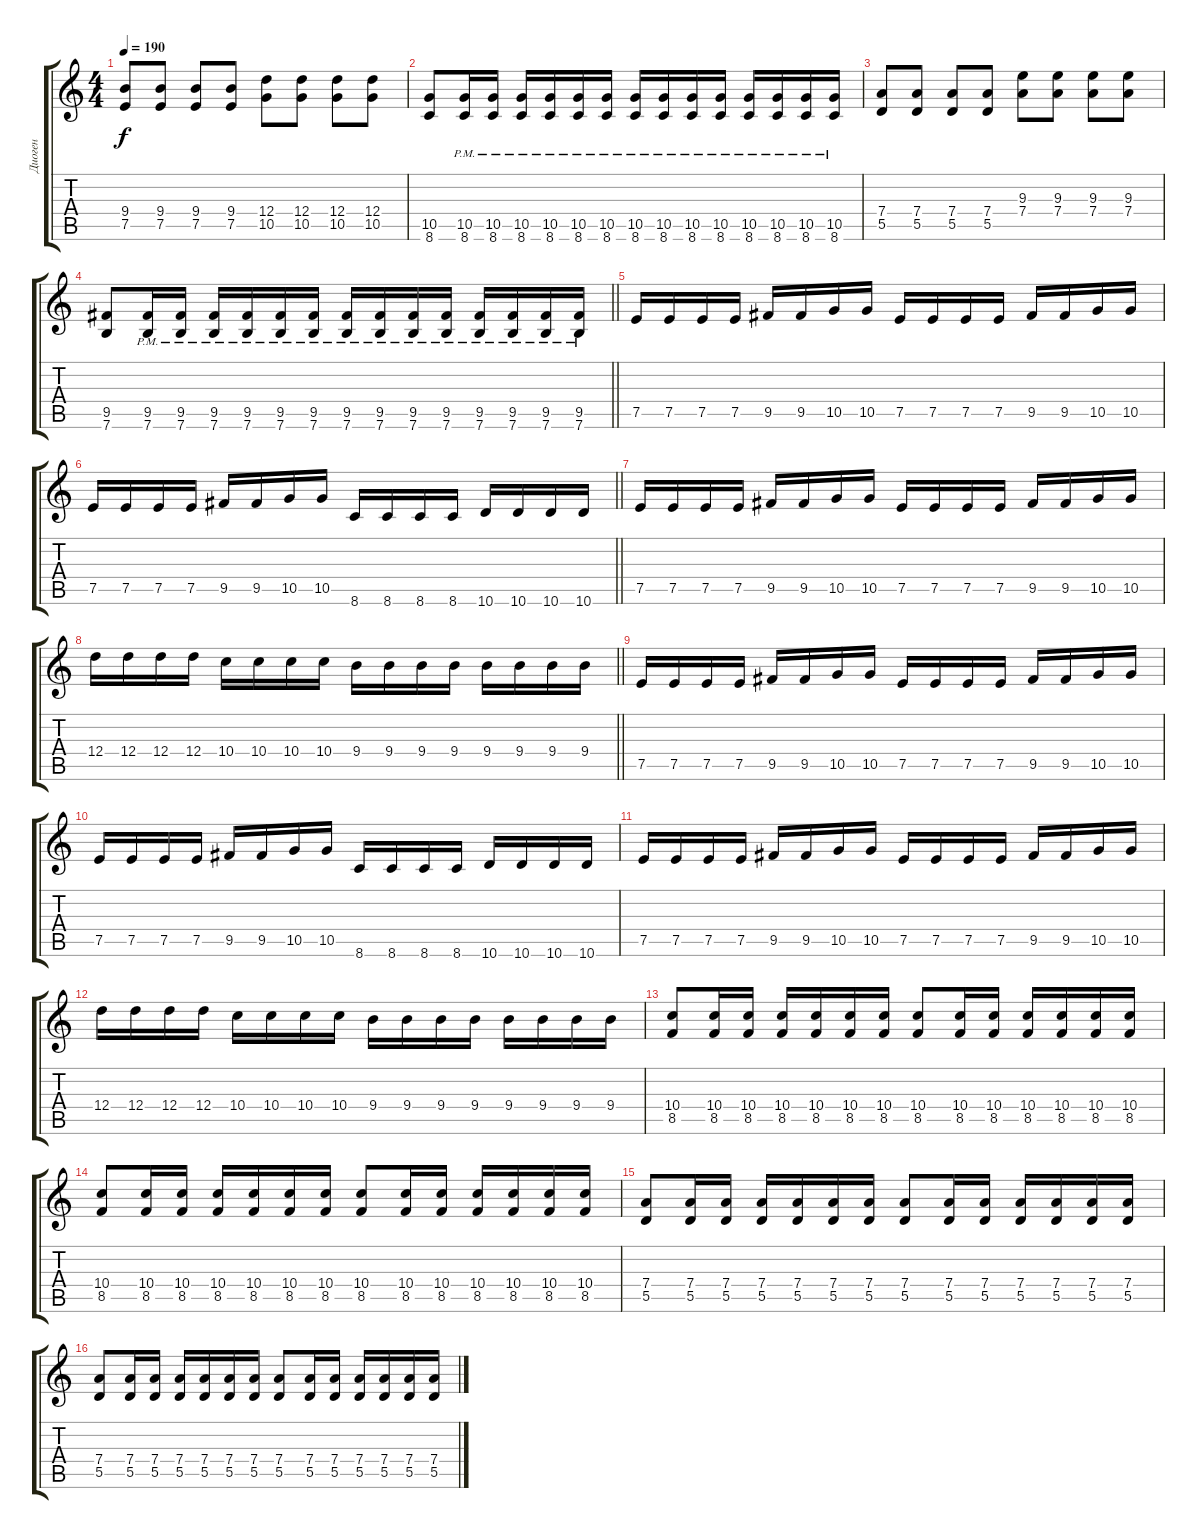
\track ("Диоген" "Диоген") {instrument distortionguitar}
\staff {score tabs}
\tuning (E4 B3 G3 D3 A2 E2) {hide}
\ts (4 4)
\tempo 190
\clef g2
\ks c
(9.4 7.5).8{dy f} (9.4 7.5).8 (9.4 7.5).8 (9.4 7.5).8 (12.4 10.5).8 (12.4 10.5).8 (12.4 10.5).8 (12.4 10.5).8 |
(10.5 8.6).8 (10.5{pm} 8.6{pm}).16 (10.5{pm} 8.6{pm}).16 (10.5{pm} 8.6{pm}).16 (10.5{pm} 8.6{pm}).16 (10.5{pm} 8.6{pm}).16 (10.5{pm} 8.6{pm}).16 (10.5{pm} 8.6{pm}).16 (10.5{pm} 8.6{pm}).16 (10.5{pm} 8.6{pm}).16 (10.5{pm} 8.6{pm}).16 (10.5{pm} 8.6{pm}).16 (10.5{pm} 8.6{pm}).16 (10.5{pm} 8.6{pm}).16 (10.5{pm} 8.6{pm}).16 |
(7.4 5.5).8 (7.4 5.5).8 (7.4 5.5).8 (7.4 5.5).8 (9.3 7.4).8 (9.3 7.4).8 (9.3 7.4).8 (9.3 7.4).8 |
\barLineRight lightlight
(9.5 7.6).8 (9.5{pm} 7.6{pm}).16 (9.5{pm} 7.6{pm}).16 (9.5{pm} 7.6{pm}).16 (9.5{pm} 7.6{pm}).16 (9.5{pm} 7.6{pm}).16 (9.5{pm} 7.6{pm}).16 (9.5{pm} 7.6{pm}).16 (9.5{pm} 7.6{pm}).16 (9.5{pm} 7.6{pm}).16 (9.5{pm} 7.6{pm}).16 (9.5{pm} 7.6{pm}).16 (9.5{pm} 7.6{pm}).16 (9.5{pm} 7.6{pm}).16 (9.5{pm} 7.6{pm}).16 |
7.5.16 7.5.16 7.5.16 7.5.16 9.5.16 9.5.16 10.5.16 10.5.16 7.5.16 7.5.16 7.5.16 7.5.16 9.5.16 9.5.16 10.5.16 10.5.16 |
\barLineRight lightlight
7.5.16 7.5.16 7.5.16 7.5.16 9.5.16 9.5.16 10.5.16 10.5.16 8.6.16 8.6.16 8.6.16 8.6.16 10.6.16 10.6.16 10.6.16 10.6.16 |
7.5.16 7.5.16 7.5.16 7.5.16 9.5.16 9.5.16 10.5.16 10.5.16 7.5.16 7.5.16 7.5.16 7.5.16 9.5.16 9.5.16 10.5.16 10.5.16 |
\barLineRight lightlight
12.4.16 12.4.16 12.4.16 12.4.16 10.4.16 10.4.16 10.4.16 10.4.16 9.4.16 9.4.16 9.4.16 9.4.16 9.4.16 9.4.16 9.4.16 9.4.16 |
7.5.16 7.5.16 7.5.16 7.5.16 9.5.16 9.5.16 10.5.16 10.5.16 7.5.16 7.5.16 7.5.16 7.5.16 9.5.16 9.5.16 10.5.16 10.5.16 |
7.5.16 7.5.16 7.5.16 7.5.16 9.5.16 9.5.16 10.5.16 10.5.16 8.6.16 8.6.16 8.6.16 8.6.16 10.6.16 10.6.16 10.6.16 10.6.16 |
7.5.16 7.5.16 7.5.16 7.5.16 9.5.16 9.5.16 10.5.16 10.5.16 7.5.16 7.5.16 7.5.16 7.5.16 9.5.16 9.5.16 10.5.16 10.5.16 |
12.4.16 12.4.16 12.4.16 12.4.16 10.4.16 10.4.16 10.4.16 10.4.16 9.4.16 9.4.16 9.4.16 9.4.16 9.4.16 9.4.16 9.4.16 9.4.16 |
(10.4 8.5).8 (10.4 8.5).16 (10.4 8.5).16 (10.4 8.5).16 (10.4 8.5).16 (10.4 8.5).16 (10.4 8.5).16 (10.4 8.5).8 (10.4 8.5).16 (10.4 8.5).16 (10.4 8.5).16 (10.4 8.5).16 (10.4 8.5).16 (10.4 8.5).16 |
(10.4 8.5).8 (10.4 8.5).16 (10.4 8.5).16 (10.4 8.5).16 (10.4 8.5).16 (10.4 8.5).16 (10.4 8.5).16 (10.4 8.5).8 (10.4 8.5).16 (10.4 8.5).16 (10.4 8.5).16 (10.4 8.5).16 (10.4 8.5).16 (10.4 8.5).16 |
(7.4 5.5).8 (7.4 5.5).16 (7.4 5.5).16 (7.4 5.5).16 (7.4 5.5).16 (7.4 5.5).16 (7.4 5.5).16 (7.4 5.5).8 (7.4 5.5).16 (7.4 5.5).16 (7.4 5.5).16 (7.4 5.5).16 (7.4 5.5).16 (7.4 5.5).16 |
(7.4 5.5).8 (7.4 5.5).16 (7.4 5.5).16 (7.4 5.5).16 (7.4 5.5).16 (7.4 5.5).16 (7.4 5.5).16 (7.4 5.5).8 (7.4 5.5).16 (7.4 5.5).16 (7.4 5.5).16 (7.4 5.5).16 (7.4 5.5).16 (7.4 5.5).16
